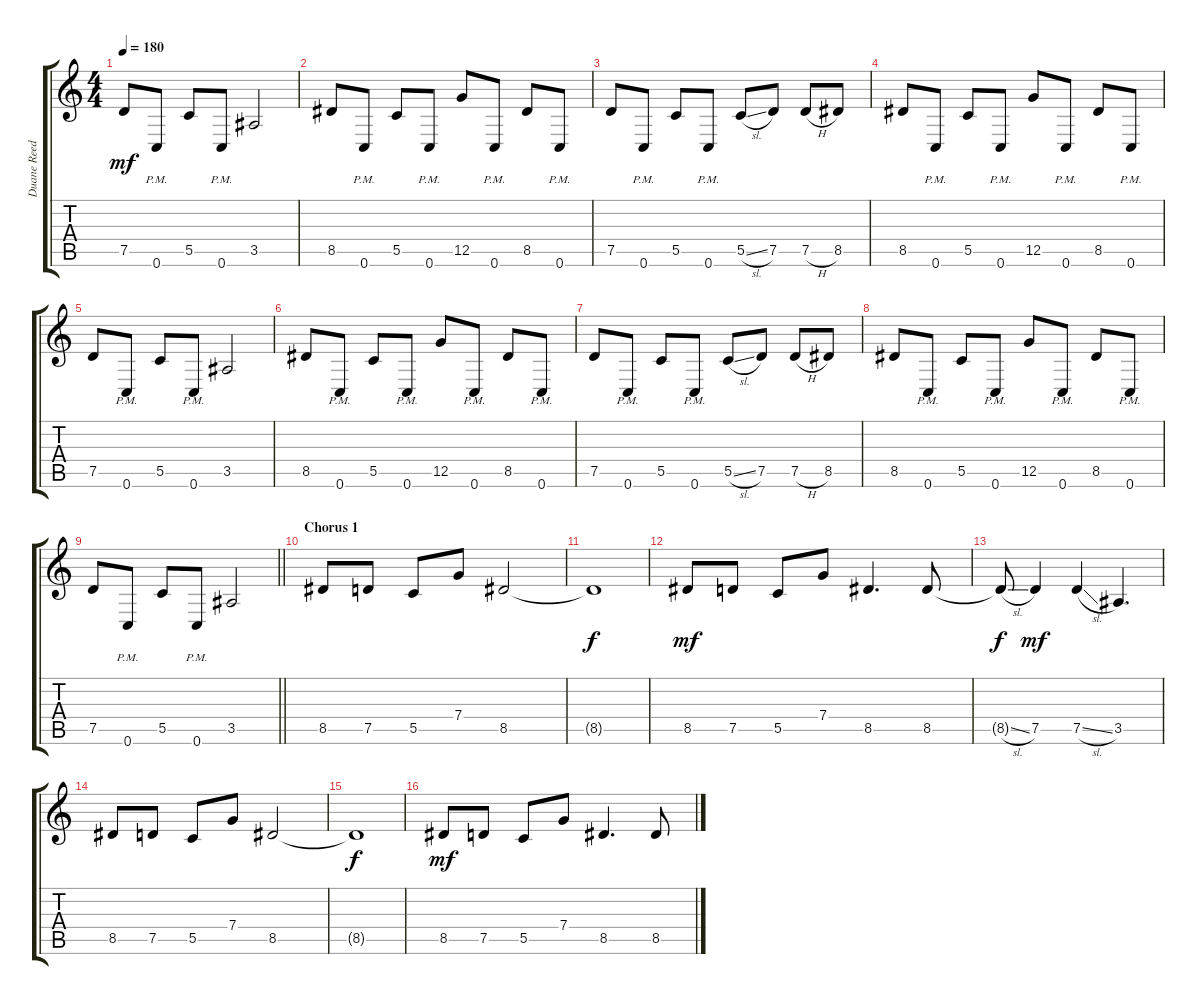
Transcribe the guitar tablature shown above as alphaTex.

\track ("Duane Reed" "Duane Reed") {instrument distortionguitar}
\staff {score tabs}
\tuning (D4 A3 F3 C3 G2 C2) {hide}
\ts (4 4)
\tempo 180
\clef g2
\ks c
7.5.8{dy mf} 0.6{pm}.8 5.5.8 0.6{pm}.8 3.5.2 |
8.5.8 0.6{pm}.8 5.5.8 0.6{pm}.8 12.5.8 0.6{pm}.8 8.5.8 0.6{pm}.8 |
7.5.8 0.6{pm}.8 5.5.8 0.6{pm}.8 5.5{sl}.8 7.5.8 7.5{h}.8 8.5.8 |
8.5.8 0.6{pm}.8 5.5.8 0.6{pm}.8 12.5.8 0.6{pm}.8 8.5.8 0.6{pm}.8 |
7.5.8 0.6{pm}.8 5.5.8 0.6{pm}.8 3.5.2 |
8.5.8 0.6{pm}.8 5.5.8 0.6{pm}.8 12.5.8 0.6{pm}.8 8.5.8 0.6{pm}.8 |
7.5.8 0.6{pm}.8 5.5.8 0.6{pm}.8 5.5{sl}.8 7.5.8 7.5{h}.8 8.5.8 |
8.5.8 0.6{pm}.8 5.5.8 0.6{pm}.8 12.5.8 0.6{pm}.8 8.5.8 0.6{pm}.8 |
\barLineRight lightlight
7.5.8 0.6{pm}.8 5.5.8 0.6{pm}.8 3.5.2 |
\section ("" "Chorus 1")
8.5.8 7.5.8 5.5.8 7.4.8 8.5.2 |
8.5{t}.1{dy f} |
8.5.8{dy mf} 7.5.8 5.5.8 7.4.8 8.5.4{d} 8.5.8 |
8.5{sl t}.8{dy f} 7.5.4{dy mf} 7.5{sl}.4 3.5.4{d} |
8.5.8 7.5.8 5.5.8 7.4.8 8.5.2 |
8.5{t}.1{dy f} |
8.5.8{dy mf} 7.5.8 5.5.8 7.4.8 8.5.4{d} 8.5.8
